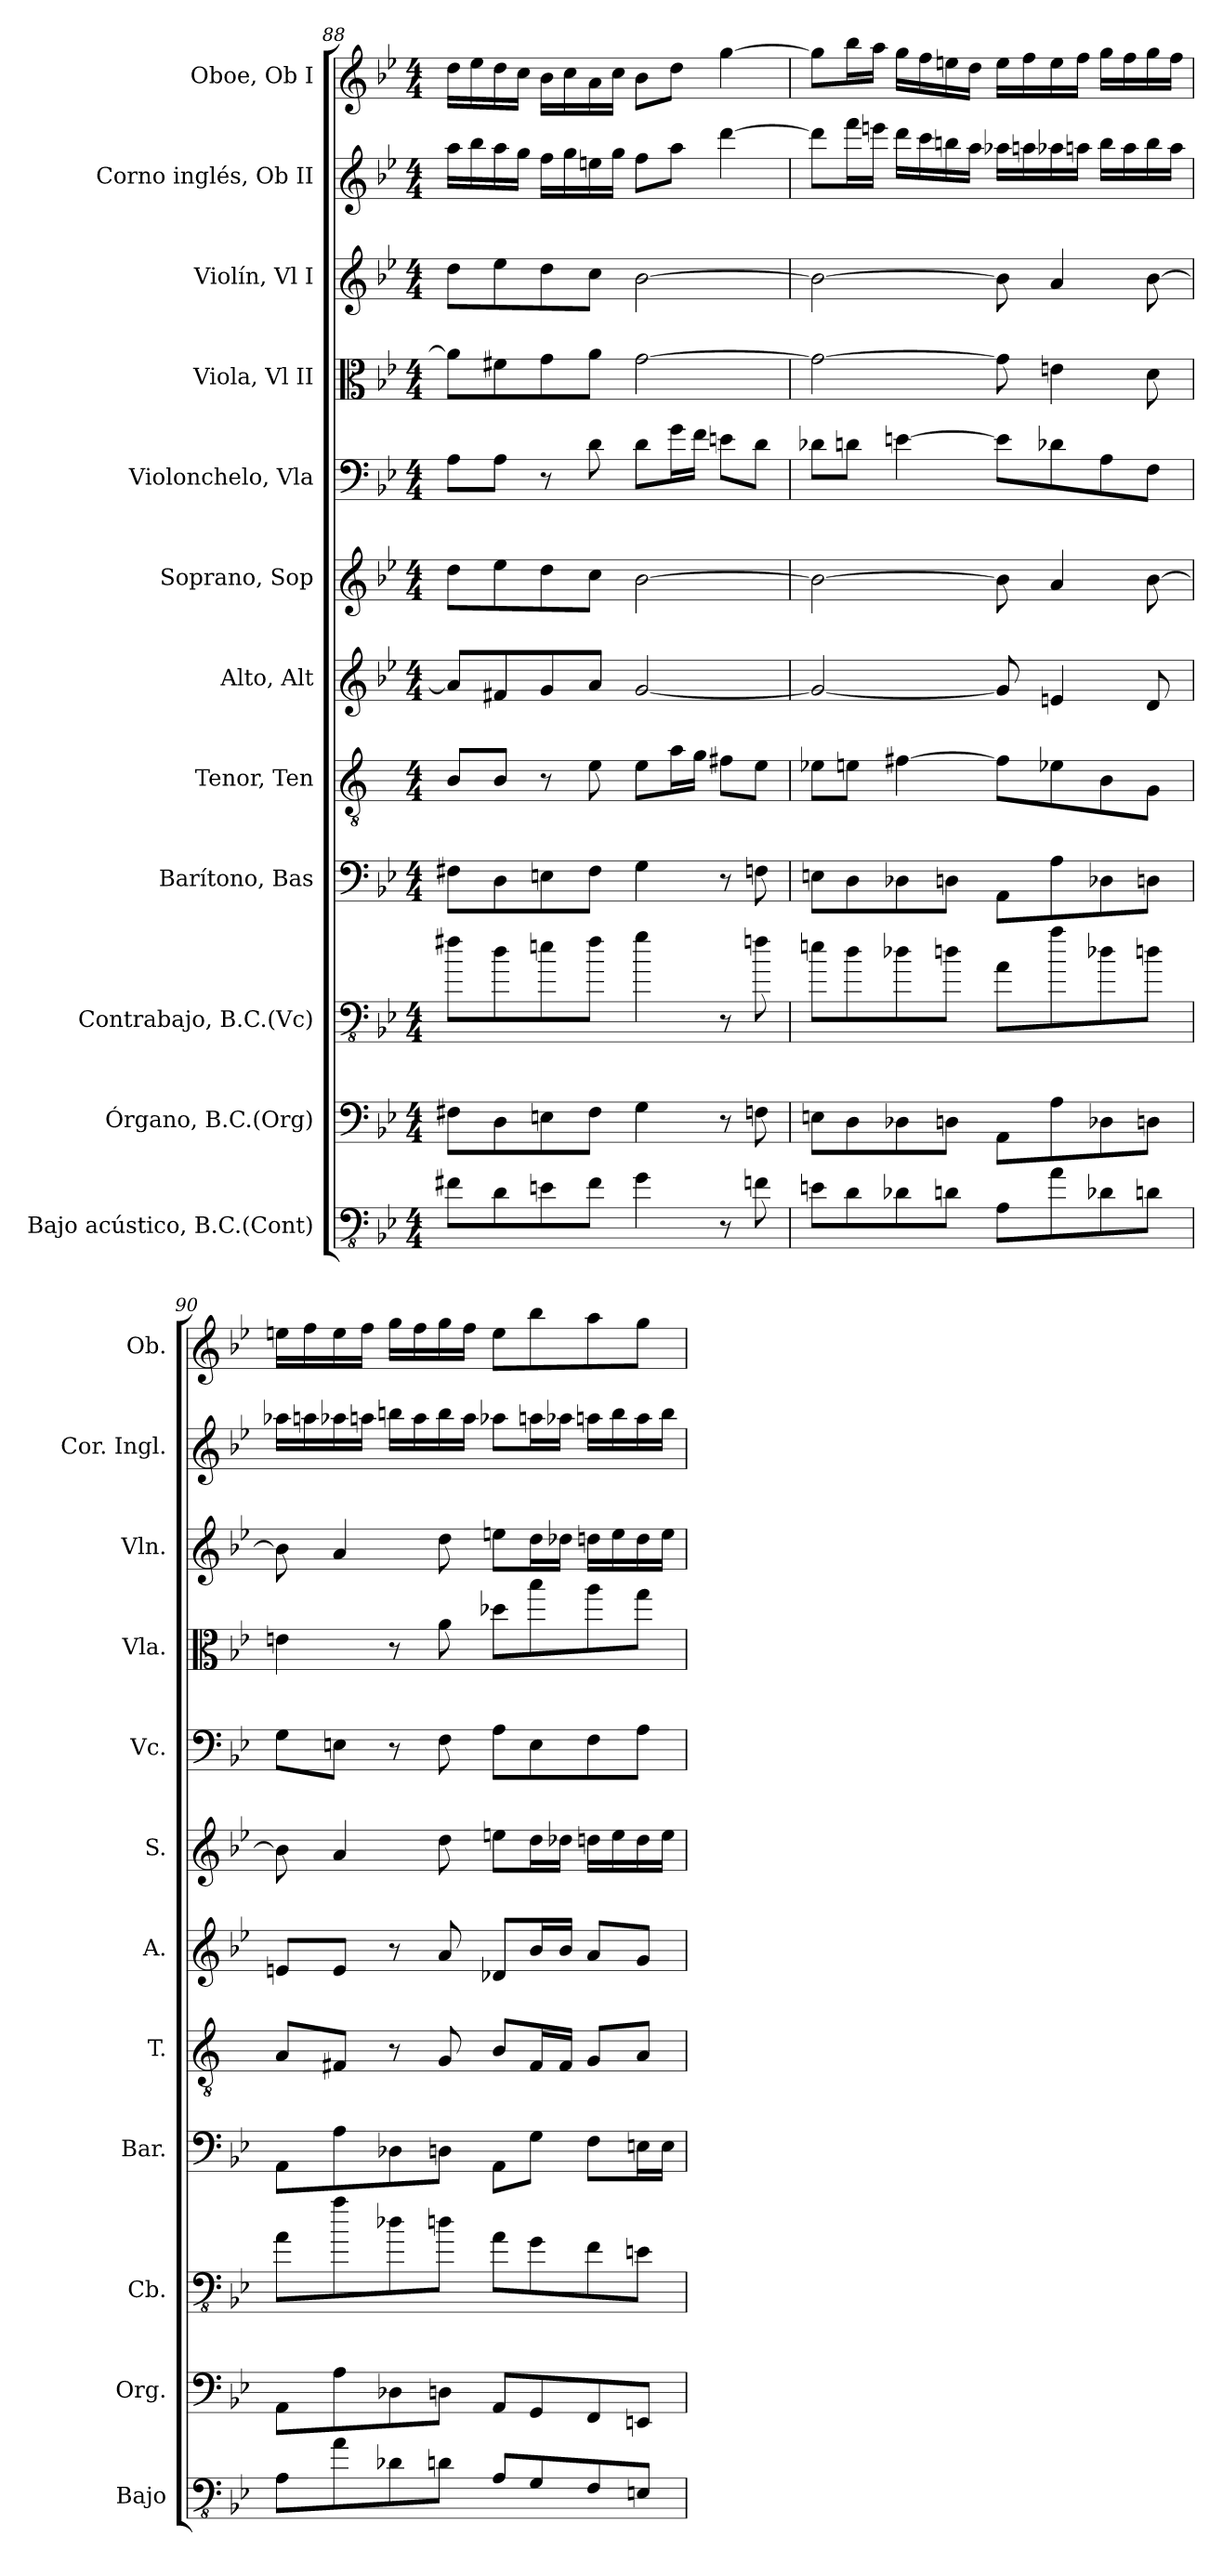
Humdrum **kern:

**kern	**kern	**kern	**kern	**kern	**kern	**kern	**kern	**kern	**kern	**kern	**kern
*part12	*part11	*part10	*part9	*part8	*part7	*part6	*part5	*part4	*part3	*part2	*part1
*staff12	*staff11	*staff10	*staff9	*staff8	*staff7	*staff6	*staff5	*staff4	*staff3	*staff2	*staff1
*I"Bajo acústico, B.C.(Cont)	*I"Órgano, B.C.(Org)	*I"Contrabajo, B.C.(Vc)	*I"Barítono, Bas	*I"Tenor, Ten	*I"Alto, Alt	*I"Soprano, Sop	*I"Violonchelo, Vla	*I"Viola, Vl II	*I"Violín, Vl I	*I"Corno inglés, Ob II	*I"Oboe, Ob I
*I'Bajo	*I'Org.	*I'Cb.	*I'Bar.	*I'T.	*I'A.	*I'S.	*I'Vc.	*I'Vla.	*I'Vln.	*I'Cor. Ingl.	*I'Ob.
*clefFv4	*clefF4	*clefFv4	*clefF4	*clefGv2	*clefG2	*clefG2	*clefF4	*clefC3	*clefG2	*clefG2	*clefG2
*ITrd7c12	*	*ITrd7c12	*	*ITrd1c2	*	*	*	*	*	*ITrd4c7	*
*k[b-e-]	*k[b-e-]	*k[b-e-]	*k[b-e-]	*k[b-e-]	*k[b-e-]	*k[b-e-]	*k[b-e-]	*k[b-e-]	*k[b-e-]	*k[b-e-a-]	*k[b-e-]
*M4/4	*M4/4	*M4/4	*M4/4	*M4/4	*M4/4	*M4/4	*M4/4	*M4/4	*M4/4	*M4/4	*M4/4
=88	=88	=88	=88	=88	=88	=88	=88	=88	=88	=88	=88
8FF#X\L	8F#X\L	8F#X\L	8F#X\L	8A/L	8a/L]	8dd\L	8A\L	8a\L]	8dd\L	16dd\LL	16dd\LL
.	.	.	.	.	.	.	.	.	.	16ee-\	16ee-\
8DD\	8D\	8D\	8D\	8A/J	8f#X/	8ee-\	8A\J	8f#X\	8ee-\	16dd\	16dd\
.	.	.	.	.	.	.	.	.	.	16cc\JJ	16cc\JJ
8EEn\	8En\	8En\	8En\	8r	8g/	8dd\	8r	8g\	8dd\	16b-\LL	16b-\LL
.	.	.	.	.	.	.	.	.	.	16cc\	16cc\
8FF#\J	8F#\J	8F#\J	8F#\J	8d\	8a/J	8cc\J	8d\	8a\J	8cc\J	16an\	16a\
.	.	.	.	.	.	.	.	.	.	16cc\JJ	16cc\JJ
4GG\	4G\	4G\	4G\	8d\L	[2g/	[2b-\	8d\L	[2g\	[2b-\	8b-\L	8b-\L
.	.	.	.	16g\L	.	.	16g\L	.	.	8dd\J	8dd\J
.	.	.	.	16f\JJ	.	.	16f\JJ	.	.	.	.
8r	8r	8r	8r	8en\L	.	.	8en\L	.	.	[4gg\	[4gg\
8FFn\	8Fn\	8Fn\	8Fn\	8d\J	.	.	8d\J	.	.	.	.
!!LO:PB:g=z
=89	=89	=89	=89	=89	=89	=89	=89	=89	=89	=89	=89
8EEn\L	8En\L	8En\L	8En\L	8d-X\L	2g/_	2b-\_	8d-X\L	2g\_	2b-\_	8gg\L]	8gg\L]
8DD\	8D\	8D\	8D\	8dn\J	.	.	8dn\J	.	.	16bb-\L	16bb-\L
.	.	.	.	.	.	.	.	.	.	16aan\JJ	16aa\JJ
8DD-X\	8D-X\	8D-X\	8D-X\	[4en\	.	.	[4en\	.	.	16gg\LL	16gg\LL
.	.	.	.	.	.	.	.	.	.	16ff\	16ff\
8DDn\J	8Dn\J	8Dn\J	8Dn\J	.	.	.	.	.	.	16een\	16een\
.	.	.	.	.	.	.	.	.	.	16dd\JJ	16dd\JJ
8AAA\L	8AA\L	8AA\L	8AA\L	8e\L]	8g/]	8b-\]	8e\L]	8g\]	8b-\]	16dd-X\LL	16ee\LL
.	.	.	.	.	.	.	.	.	.	16ddn\	16ff\
8AA\	8A\	8A\	8A\	8d-X\	4en/	4a/	8d-X\	4en\	4a/	16dd-X\	16ee\
.	.	.	.	.	.	.	.	.	.	16ddn\JJ	16ff\JJ
8DD-X\	8D-X\	8D-X\	8D-X\	8A\	.	.	8A\	.	.	16ee\LL	16gg\LL
.	.	.	.	.	.	.	.	.	.	16dd\	16ff\
8DDn\J	8Dn\J	8Dn\J	8Dn\J	8F\J	8d/	[8b-\	8F\J	8d\	[8b-\	16ee\	16gg\
.	.	.	.	.	.	.	.	.	.	16dd\JJ	16ff\JJ
!!LO:PB:g=z
=90	=90	=90	=90	=90	=90	=90	=90	=90	=90	=90	=90
8AAA\L	8AA\L	8AA\L	8AA\L	8G/L	8en/L	8b-\]	8G\L	4en\	8b-\]	16dd-X\LL	16een\LL
.	.	.	.	.	.	.	.	.	.	16ddn\	16ff\
8AA\	8A\	8A\	8A\	8En/J	8e/J	4a/	8En\J	.	4a/	16dd-X\	16ee\
.	.	.	.	.	.	.	.	.	.	16ddn\JJ	16ff\JJ
8DD-X\	8D-X\	8D-X\	8D-X\	8r	8r	.	8r	8r	.	16een\LL	16gg\LL
.	.	.	.	.	.	.	.	.	.	16dd\	16ff\
8DDn\J	8Dn\J	8Dn\J	8Dn\J	8F/	8a/	8dd\	8F\	8a\	8dd\	16ee\	16gg\
.	.	.	.	.	.	.	.	.	.	16dd\JJ	16ff\JJ
8AAA/L	8AA/L	8AA\L	8AA\L	8A/L	8d-X/L	8een\L	8A\L	8dd-X\L	8een\L	8dd-X\L	8ee\L
8GGG/	8GG/	8GG\	8G\J	16E/L	16b-/L	16dd\L	8E\	8bb-\	16dd\L	16ddn\L	8bb-\
.	.	.	.	16E/JJ	16b-/JJ	16dd-X\JJ	.	.	16dd-X\JJ	16dd-X\JJ	.
8FFF/	8FF/	8FF\	8F\L	8F/L	8a/L	16ddn\LL	8F\	8aa\	16ddn\LL	16ddn\LL	8aa\
.	.	.	.	.	.	16ee\	.	.	16ee\	16ee\	.
8EEEn/J	8EEn/J	8EEn\J	16En\L	8G/J	8g/J	16dd\	8A\J	8gg\J	16dd\	16dd\	8gg\J
.	.	.	16E\JJ	.	.	16ee\JJ	.	.	16ee\JJ	16ee\JJ	.
=	=	=	=	=	=	=	=	=	=	=	=
*-	*-	*-	*-	*-	*-	*-	*-	*-	*-	*-	*-
